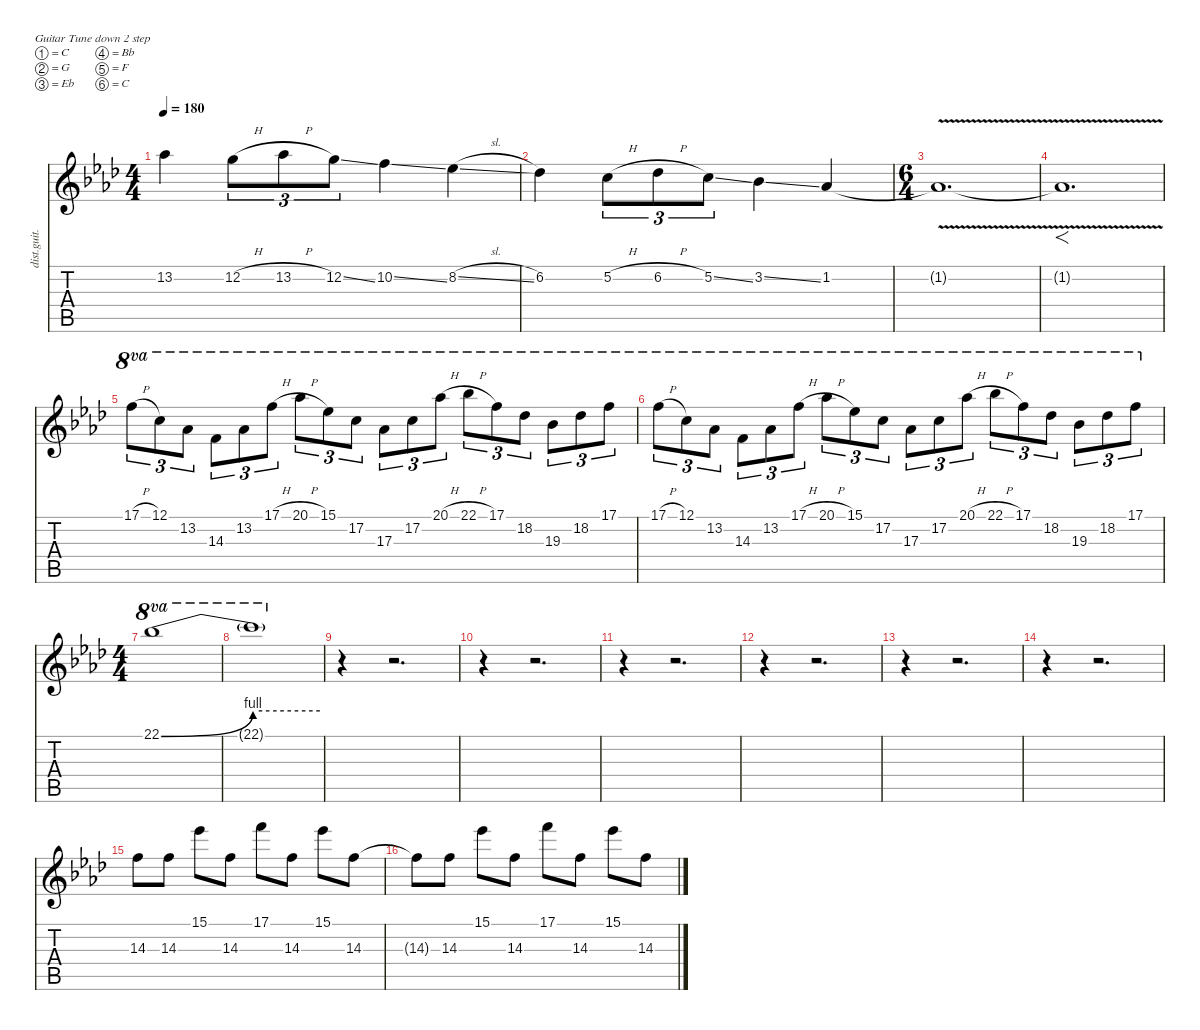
\defaultSystemsLayout 4
\hideDynamics
\bracketExtendMode nobrackets
\track ("Sam" "dist.guit.") {instrument distortionguitar}
\staff {score tabs}
\tuning (C4 G3 Eb3 Bb2 F2 C2)
\ts (4 4)
\tempo 180
\clef g2
\ks fminor
13.2{acc b}.4{dy f beam Down} 12.2{h acc forcenatural}.8{tu (3 2) beam Down} 13.2{h acc b}.8{tu (3 2) beam Down} 12.2{ss acc forcenatural}.8{tu (3 2) beam Down} 10.2{ss acc forcenatural}.4{beam Down} 8.2{sl acc b}.4{beam Down} |
6.2{acc b}.4{beam Down} 5.2{h acc forcenatural}.8{tu (3 2) beam Down} 6.2{h acc b}.8{tu (3 2) beam Down} 5.2{ss acc forcenatural}.8{tu (3 2) beam Down} 3.2{ss acc b}.4{beam Down} 1.2{acc b}.4{beam Up} |
\ts (6 4)
\beaming (8 6 6)
1.2{v t acc b}.1{d beam Up} |
1.2{v t acc b}.1{f d beam Down} |
17.1{h acc forcenatural}.8{tu (3 2) ot 8va beam Down} 12.1{acc forcenatural}.8{tu (3 2) ot 8va beam Down} 13.2{acc b}.8{tu (3 2) ot 8va beam Down} 14.3{acc forcenatural}.8{tu (3 2) ot 8va beam Down} 13.2{acc b}.8{tu (3 2) ot 8va beam Down} 17.1{h acc forcenatural}.8{tu (3 2) ot 8va beam Down} 20.1{h acc b}.8{tu (3 2) ot 8va beam Down} 15.1{acc b}.8{tu (3 2) ot 8va beam Down} 17.2{acc forcenatural}.8{tu (3 2) ot 8va beam Down} 17.3{acc b}.8{tu (3 2) ot 8va beam Down} 17.2{acc forcenatural}.8{tu (3 2) ot 8va beam Down} 20.1{h acc b}.8{tu (3 2) ot 8va beam Down} 22.1{h acc b}.8{tu (3 2) ot 8va beam Down} 17.1{acc forcenatural}.8{tu (3 2) ot 8va beam Down} 18.2{acc b}.8{tu (3 2) ot 8va beam Down} 19.3{acc b}.8{tu (3 2) ot 8va beam Down} 18.2{acc b}.8{tu (3 2) ot 8va beam Down} 17.1{acc forcenatural}.8{tu (3 2) ot 8va beam Down} |
17.1{h acc forcenatural}.8{tu (3 2) ot 8va beam Down} 12.1{acc forcenatural}.8{tu (3 2) ot 8va beam Down} 13.2{acc b}.8{tu (3 2) ot 8va beam Down} 14.3{acc forcenatural}.8{tu (3 2) ot 8va beam Down} 13.2{acc b}.8{tu (3 2) ot 8va beam Down} 17.1{h acc forcenatural}.8{tu (3 2) ot 8va beam Down} 20.1{h acc b}.8{tu (3 2) ot 8va beam Down} 15.1{acc b}.8{tu (3 2) ot 8va beam Down} 17.2{acc forcenatural}.8{tu (3 2) ot 8va beam Down} 17.3{acc b}.8{tu (3 2) ot 8va beam Down} 17.2{acc forcenatural}.8{tu (3 2) ot 8va beam Down} 20.1{h acc b}.8{tu (3 2) ot 8va beam Down} 22.1{h acc b}.8{tu (3 2) ot 8va beam Down} 17.1{acc forcenatural}.8{tu (3 2) ot 8va beam Down} 18.2{acc b}.8{tu (3 2) ot 8va beam Down} 19.3{acc b}.8{tu (3 2) ot 8va beam Down} 18.2{acc b}.8{tu (3 2) ot 8va beam Down} 17.1{acc forcenatural}.8{tu (3 2) ot 8va beam Down} |
\ts (4 4)
\beaming (8 2 2 2 2)
22.1{be (bend 0 0 60 4) acc b}.1{ot 8va beam Down} |
22.1{be (hold 0 4 60 4) t}.1{ot 8va beam Down} |
r.4{beam Down} r.2{d beam Down} |
r.4{beam Down} r.2{d beam Down} |
r.4{beam Down} r.2{d beam Down} |
r.4{beam Down} r.2{d beam Down} |
r.4{beam Down} r.2{d beam Down} |
r.4{beam Down} r.2{d beam Down} |
14.3{acc forcenatural}.8{beam Down} 14.3{acc forcenatural}.8{beam Down} 15.1{acc b}.8{beam Down} 14.3{acc forcenatural}.8{beam Down} 17.1{acc forcenatural}.8{beam Down} 14.3{acc forcenatural}.8{beam Down} 15.1{acc b}.8{beam Down} 14.3{acc forcenatural}.8{beam Down} |
14.3{t acc forcenatural}.8{beam Down} 14.3{acc forcenatural}.8{beam Down} 15.1{acc b}.8{beam Down} 14.3{acc forcenatural}.8{beam Down} 17.1{acc forcenatural}.8{beam Down} 14.3{acc forcenatural}.8{beam Down} 15.1{acc b}.8{beam Down} 14.3{acc forcenatural}.8{beam Down}
